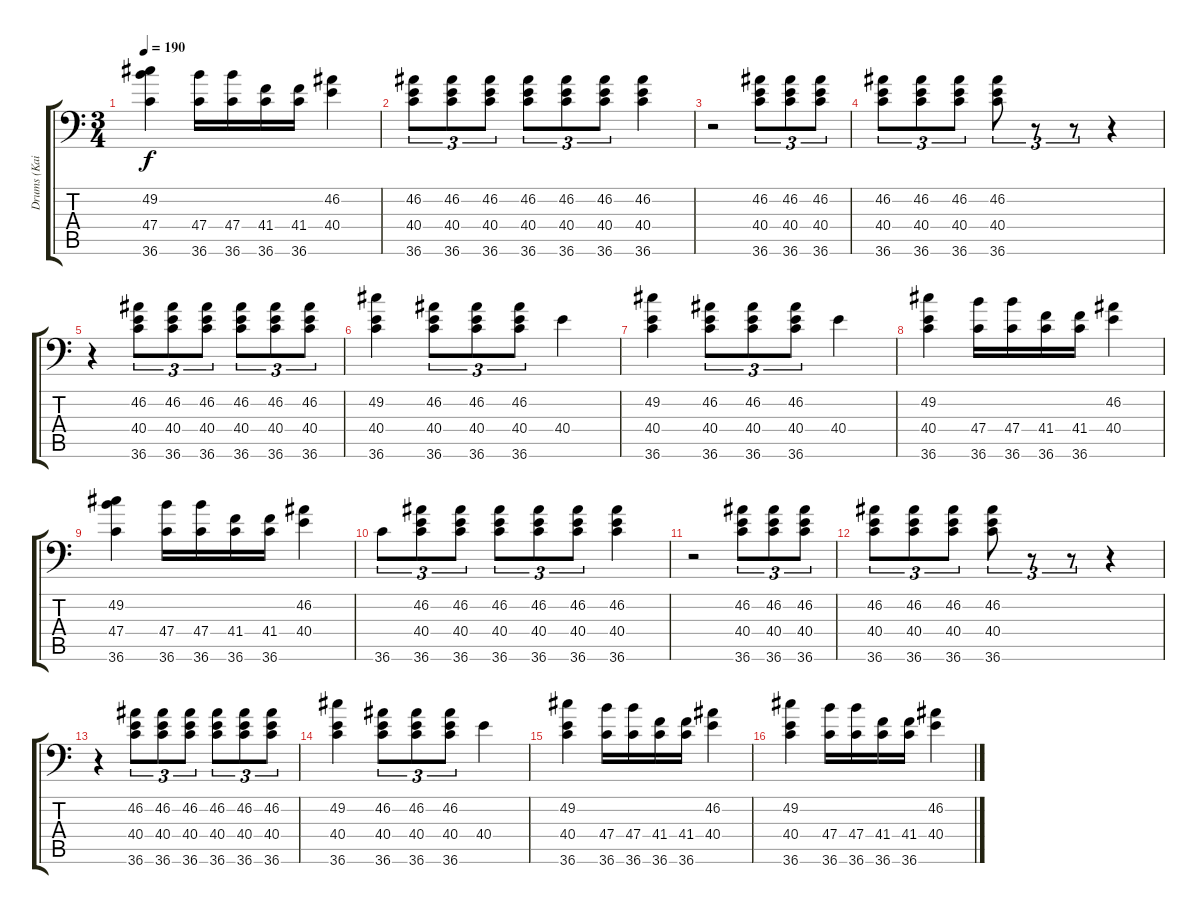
\track ("Drums (Kai)" "Drums (Kai") {instrument acousticgrandpiano}
\staff {score tabs}
\tuning (C-1 C-1 C-1 C-1 C-1 C-1) {hide}
\ts (3 4)
\tempo 190
\clef f4
\ks c
(49.2 47.4 36.6).4{dy f} (47.4 36.6).16 (47.4 36.6).16 (41.4 36.6).16 (41.4 36.6).16 (46.2 40.4).4 |
(46.2 40.4 36.6).8{tu (3 2)} (46.2 40.4 36.6).8{tu (3 2)} (46.2 40.4 36.6).8{tu (3 2)} (46.2 40.4 36.6).8{tu (3 2)} (46.2 40.4 36.6).8{tu (3 2)} (46.2 40.4 36.6).8{tu (3 2)} (46.2 40.4 36.6).4 |
r.2 (46.2 40.4 36.6).8{tu (3 2)} (46.2 40.4 36.6).8{tu (3 2)} (46.2 40.4 36.6).8{tu (3 2)} |
(46.2 40.4 36.6).8{tu (3 2)} (46.2 40.4 36.6).8{tu (3 2)} (46.2 40.4 36.6).8{tu (3 2)} (46.2 40.4 36.6).8{tu (3 2)} r.8{tu (3 2)} r.8{tu (3 2)} r.4 |
r.4 (46.2 40.4 36.6).8{tu (3 2)} (46.2 40.4 36.6).8{tu (3 2)} (46.2 40.4 36.6).8{tu (3 2)} (46.2 40.4 36.6).8{tu (3 2)} (46.2 40.4 36.6).8{tu (3 2)} (46.2 40.4 36.6).8{tu (3 2)} |
(49.2 40.4 36.6).4 (46.2 40.4 36.6).8{tu (3 2)} (46.2 40.4 36.6).8{tu (3 2)} (46.2 40.4 36.6).8{tu (3 2)} 40.4.4 |
(49.2 40.4 36.6).4 (46.2 40.4 36.6).8{tu (3 2)} (46.2 40.4 36.6).8{tu (3 2)} (46.2 40.4 36.6).8{tu (3 2)} 40.4.4 |
(49.2 40.4 36.6).4 (47.4 36.6).16 (47.4 36.6).16 (41.4 36.6).16 (41.4 36.6).16 (46.2 40.4).4 |
(49.2 47.4 36.6).4 (47.4 36.6).16 (47.4 36.6).16 (41.4 36.6).16 (41.4 36.6).16 (46.2 40.4).4 |
36.6.8{tu (3 2)} (46.2 40.4 36.6).8{tu (3 2)} (46.2 40.4 36.6).8{tu (3 2)} (46.2 40.4 36.6).8{tu (3 2)} (46.2 40.4 36.6).8{tu (3 2)} (46.2 40.4 36.6).8{tu (3 2)} (46.2 40.4 36.6).4 |
r.2 (46.2 40.4 36.6).8{tu (3 2)} (46.2 40.4 36.6).8{tu (3 2)} (46.2 40.4 36.6).8{tu (3 2)} |
(46.2 40.4 36.6).8{tu (3 2)} (46.2 40.4 36.6).8{tu (3 2)} (46.2 40.4 36.6).8{tu (3 2)} (46.2 40.4 36.6).8{tu (3 2)} r.8{tu (3 2)} r.8{tu (3 2)} r.4 |
r.4 (46.2 40.4 36.6).8{tu (3 2)} (46.2 40.4 36.6).8{tu (3 2)} (46.2 40.4 36.6).8{tu (3 2)} (46.2 40.4 36.6).8{tu (3 2)} (46.2 40.4 36.6).8{tu (3 2)} (46.2 40.4 36.6).8{tu (3 2)} |
(49.2 40.4 36.6).4 (46.2 40.4 36.6).8{tu (3 2)} (46.2 40.4 36.6).8{tu (3 2)} (46.2 40.4 36.6).8{tu (3 2)} 40.4.4 |
(49.2 40.4 36.6).4 (47.4 36.6).16 (47.4 36.6).16 (41.4 36.6).16 (41.4 36.6).16 (46.2 40.4).4 |
(49.2 40.4 36.6).4 (47.4 36.6).16 (47.4 36.6).16 (41.4 36.6).16 (41.4 36.6).16 (46.2 40.4).4
